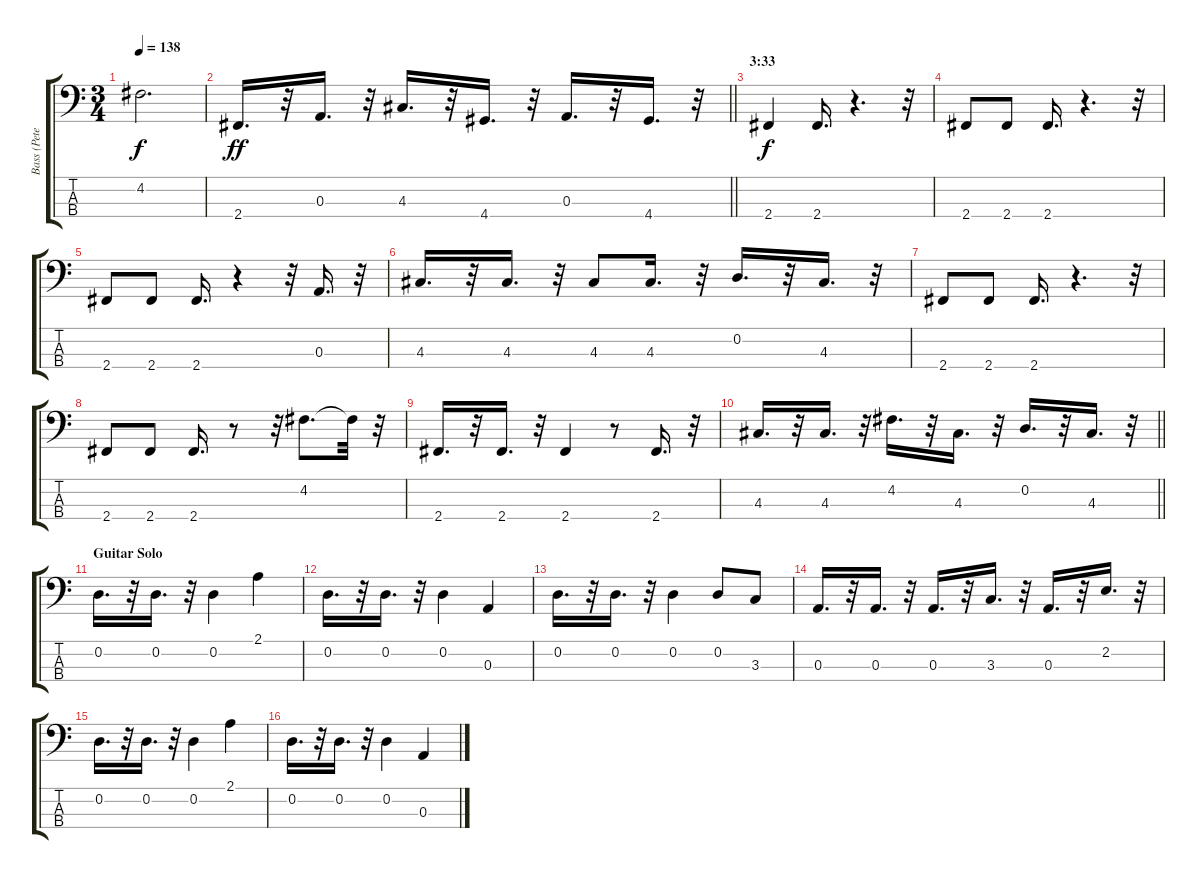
\track ("Bass (Pete)" "Bass (Pete") {instrument electricbassfinger}
\staff {score tabs}
\tuning (G2 D2 A1 E1) {hide}
\ts (3 4)
\tempo 138
\clef f4
\ks c
4.2.2{d dy f} |
\barLineRight lightlight
2.4.16{d dy ff} r.32 0.3.16{d} r.32 4.3.16{d} r.32 4.4.16{d} r.32 0.3.16{d} r.32 4.4.16{d} r.32 |
\section ("" "3:33")
2.4.4{dy f volume 15} 2.4.16{d} r.4{d} r.32 |
2.4.8 2.4.8 2.4.16{d} r.4{d} r.32 |
2.4.8 2.4.8 2.4.16{d} r.4 r.32 0.3.16{d} r.32 |
4.3.16{d} r.32 4.3.16{d} r.32 4.3.8 4.3.16{d} r.32 0.2.16{d} r.32 4.3.16{d} r.32 |
2.4.8 2.4.8 2.4.16{d} r.4{d} r.32 |
2.4.8 2.4.8 2.4.16{d} r.8 r.32 4.2.8{d} 4.2{t}.32 r.32 |
2.4.16{d} r.32 2.4.16{d} r.32 2.4.4 r.8 2.4.16{d} r.32 |
\barLineRight lightlight
4.3.16{d} r.32 4.3.16{d} r.32 4.2.16{d} r.32 4.3.16{d} r.32 0.2.16{d} r.32 4.3.16{d} r.32 |
\section ("" "Guitar Solo")
0.2.16{d} r.32 0.2.16{d} r.32 0.2.4 2.1.4 |
0.2.16{d} r.32 0.2.16{d} r.32 0.2.4 0.3.4 |
0.2.16{d} r.32 0.2.16{d} r.32 0.2.4 0.2.8 3.3.8 |
0.3.16{d} r.32 0.3.16{d} r.32 0.3.16{d} r.32 3.3.16{d} r.32 0.3.16{d} r.32 2.2.16{d} r.32 |
0.2.16{d} r.32 0.2.16{d} r.32 0.2.4 2.1.4 |
0.2.16{d} r.32 0.2.16{d} r.32 0.2.4 0.3.4
